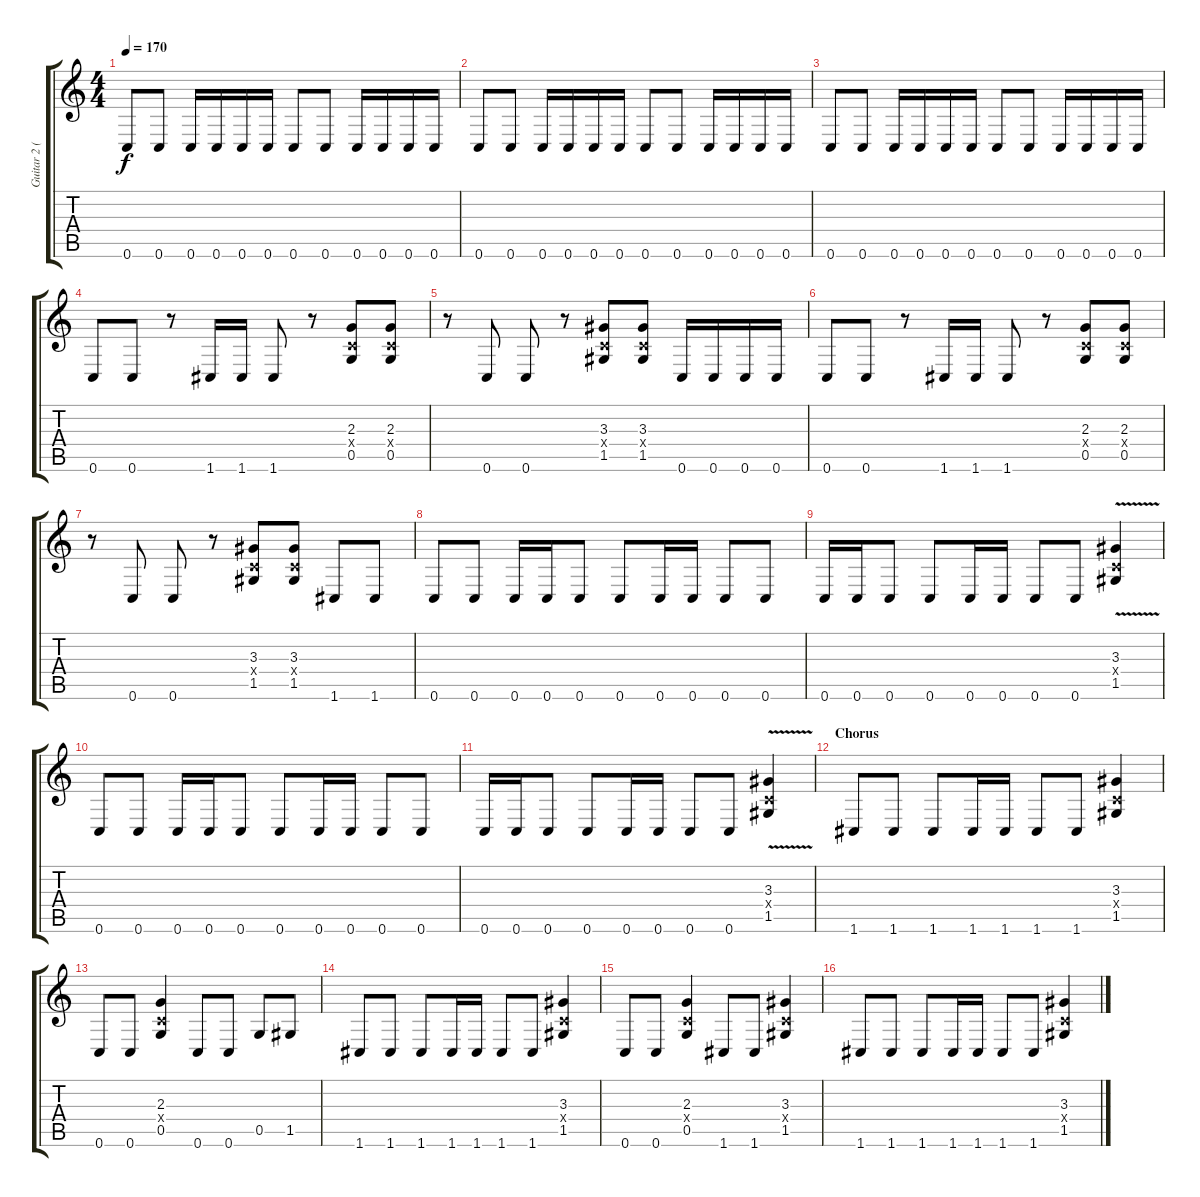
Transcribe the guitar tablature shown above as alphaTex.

\track ("Guitar 2 (FX)" "Guitar 2 (") {instrument overdrivenguitar}
\staff {score tabs}
\tuning (D4 A3 F3 C3 G2 C2) {hide}
\ts (4 4)
\tempo 170
\clef g2
\ks c
0.6.8{dy f} 0.6.8 0.6.16 0.6.16 0.6.16 0.6.16 0.6.8 0.6.8 0.6.16 0.6.16 0.6.16 0.6.16 |
0.6.8 0.6.8 0.6.16 0.6.16 0.6.16 0.6.16 0.6.8 0.6.8 0.6.16 0.6.16 0.6.16 0.6.16 |
0.6.8 0.6.8 0.6.16 0.6.16 0.6.16 0.6.16 0.6.8 0.6.8 0.6.16 0.6.16 0.6.16 0.6.16 |
0.6.8 0.6.8 r.8 1.6.16 1.6.16 1.6.8 r.8 (2.3 0.4{x} 0.5).8 (2.3 0.4{x} 0.5).8 |
r.8 0.6.8 0.6.8 r.8 (3.3 0.4{x} 1.5).8 (3.3 0.4{x} 1.5).8 0.6.16 0.6.16 0.6.16 0.6.16 |
0.6.8 0.6.8 r.8 1.6.16 1.6.16 1.6.8 r.8 (2.3 0.4{x} 0.5).8 (2.3 0.4{x} 0.5).8 |
r.8 0.6.8 0.6.8 r.8 (3.3 0.4{x} 1.5).8 (3.3 0.4{x} 1.5).8 1.6.8 1.6.8 |
\section ("" "")
0.6.8 0.6.8 0.6.16 0.6.16 0.6.8 0.6.8 0.6.16 0.6.16 0.6.8 0.6.8 |
0.6.16 0.6.16 0.6.8 0.6.8 0.6.16 0.6.16 0.6.8 0.6.8 (3.3{v} 0.4{x} 1.5{v}).4 |
0.6.8 0.6.8 0.6.16 0.6.16 0.6.8 0.6.8 0.6.16 0.6.16 0.6.8 0.6.8 |
0.6.16 0.6.16 0.6.8 0.6.8 0.6.16 0.6.16 0.6.8 0.6.8 (3.3{v} 0.4{x} 1.5{v}).4 |
\section ("" "Chorus")
1.6.8 1.6.8 1.6.8 1.6.16 1.6.16 1.6.8 1.6.8 (3.3 0.4{x} 1.5).4 |
0.6.8 0.6.8 (2.3 0.4{x} 0.5).4 0.6.8 0.6.8 0.5.8 1.5.8 |
1.6.8 1.6.8 1.6.8 1.6.16 1.6.16 1.6.8 1.6.8 (3.3 0.4{x} 1.5).4 |
0.6.8 0.6.8 (2.3 0.4{x} 0.5).4 1.6.8 1.6.8 (3.3 0.4{x} 1.5).4 |
1.6.8 1.6.8 1.6.8 1.6.16 1.6.16 1.6.8 1.6.8 (3.3 0.4{x} 1.5).4
